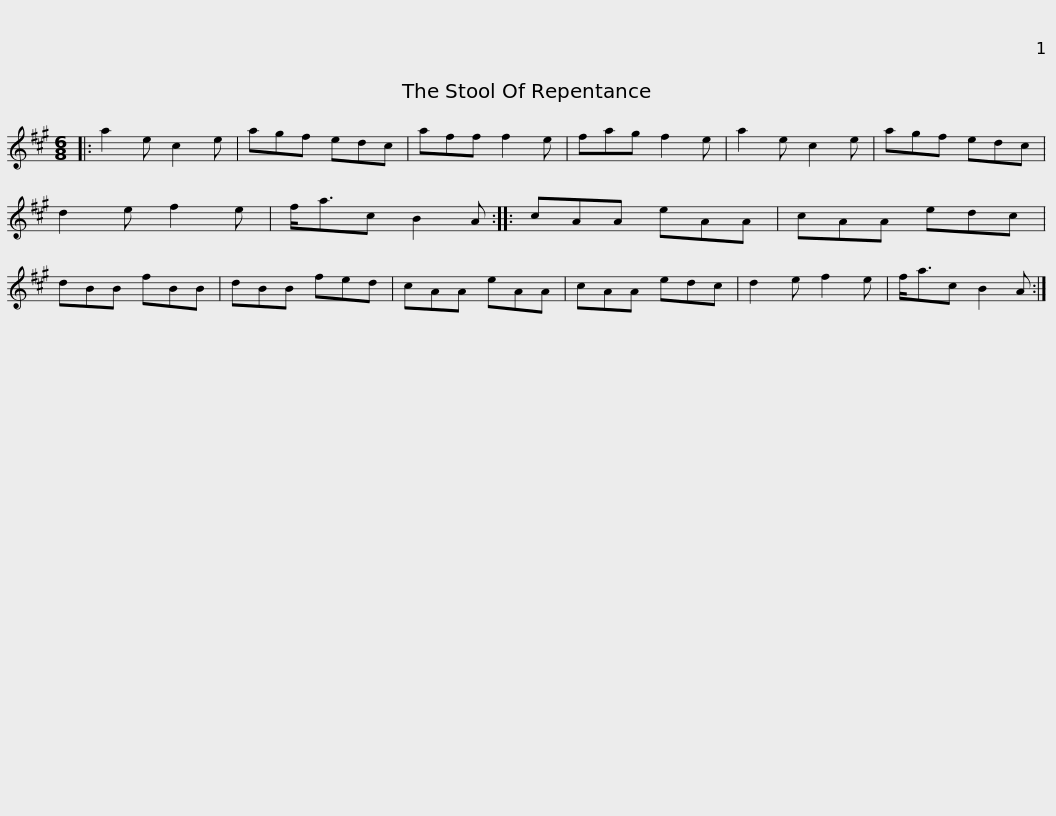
X:1
L:1/8
M:6/8
I:linebreak $
K:A
V:1 treble
V:1
|: a2 e c2 e | agf edc | aff f2 e | fag f2 e | a2 e c2 e | %5
 agf edc | d2 e f2 e | f<ac B2 A ::$ cAA eAA | cAA edc | %10
 dBB fBB | dBB fed | cAA eAA | cAA edc | d2 e f2 e |$ %15
 f<ac B2 A :| %16
